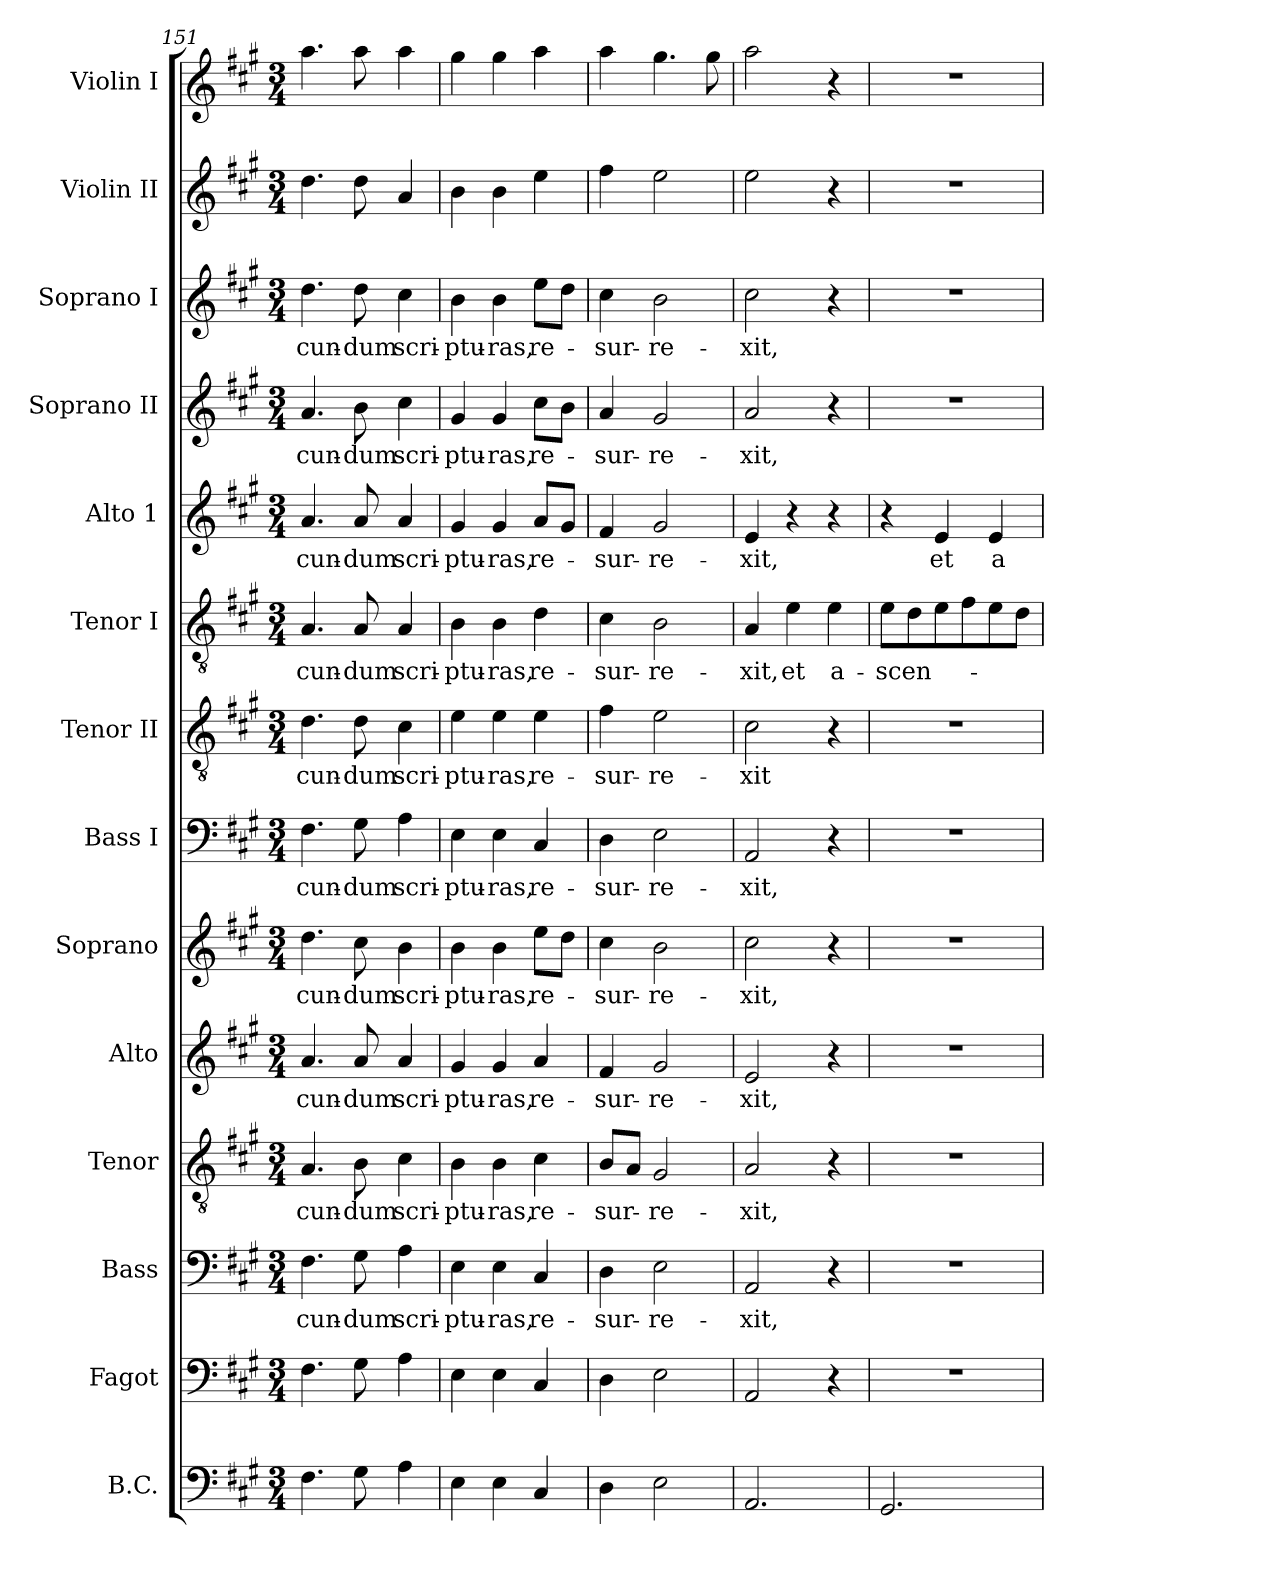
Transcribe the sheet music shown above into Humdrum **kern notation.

**kern	**kern	**kern	**text	**kern	**text	**kern	**text	**kern	**text	**kern	**text	**kern	**text	**kern	**text	**kern	**text	**kern	**text	**kern	**text	**kern	**kern
*part14	*part13	*part12	*part12	*part11	*part11	*part10	*part10	*part9	*part9	*part8	*part8	*part7	*part7	*part6	*part6	*part5	*part5	*part4	*part4	*part3	*part3	*part2	*part1
*staff14	*staff13	*staff12	*staff12	*staff11	*staff11	*staff10	*staff10	*staff9	*staff9	*staff8	*staff8	*staff7	*staff7	*staff6	*staff6	*staff5	*staff5	*staff4	*staff4	*staff3	*staff3	*staff2	*staff1
*I"B.C.	*I"Fagot	*I"Bass	*	*I"Tenor	*	*I"Alto	*	*I"Soprano	*	*I"Bass I	*	*I"Tenor II	*	*I"Tenor I	*	*I"Alto 1	*	*I"Soprano II	*	*I"Soprano I	*	*I"Violin II	*I"Violin I
*I'B.C.	*I'Fg	*	*	*I'T-R	*	*	*	*I'S-R	*	*I'B1	*	*I'T2	*	*I'T1	*	*I'A1	*	*I'S2	*	*I'S1	*	*I'Vln. II	*I'Vln. I
*clefF4	*clefF4	*clefF4	*	*clefGv2	*	*clefG2	*	*clefG2	*	*clefF4	*	*clefGv2	*	*clefGv2	*	*clefG2	*	*clefG2	*	*clefG2	*	*clefG2	*clefG2
*k[f#c#g#]	*k[f#c#g#]	*k[f#c#g#]	*	*k[f#c#g#]	*	*k[f#c#g#]	*	*k[f#c#g#]	*	*k[f#c#g#]	*	*k[f#c#g#]	*	*k[f#c#g#]	*	*k[f#c#g#]	*	*k[f#c#g#]	*	*k[f#c#g#]	*	*k[f#c#g#]	*k[f#c#g#]
*A:	*A:	*A:	*	*A:	*	*A:	*	*A:	*	*A:	*	*A:	*	*A:	*	*A:	*	*A:	*	*A:	*	*A:	*A:
*M3/4	*M3/4	*M3/4	*	*M3/4	*	*M3/4	*	*M3/4	*	*M3/4	*	*M3/4	*	*M3/4	*	*M3/4	*	*M3/4	*	*M3/4	*	*M3/4	*M3/4
=151	=151	=151	=151	=151	=151	=151	=151	=151	=151	=151	=151	=151	=151	=151	=151	=151	=151	=151	=151	=151	=151	=151	=151
!	!	!	!LO:LY:b	!	!LO:LY:b	!	!LO:LY:b	!	!LO:LY:b	!	!LO:LY:b	!	!LO:LY:b	!	!LO:LY:b	!	!LO:LY:b	!	!LO:LY:b	!	!LO:LY:b	!	!
4.F#\	4.F#\	4.F#\	-cun-	4.A/	-cun-	4.a/	-cun-	4.dd\	-cun-	4.F#\	-cun-	4.d\	-cun-	4.A/	-cun-	4.a/	-cun-	4.a/	-cun-	4.dd\	-cun-	4.dd\	4.aa\
!	!	!	!LO:LY:b	!	!LO:LY:b	!	!LO:LY:b	!	!LO:LY:b	!	!LO:LY:b	!	!LO:LY:b	!	!LO:LY:b	!	!LO:LY:b	!	!LO:LY:b	!	!LO:LY:b	!	!
8G#\	8G#\	8G#\	-dum	8B\	-dum	8a/	-dum	8cc#\	-dum	8G#\	-dum	8d\	-dum	8A/	-dum	8a/	-dum	8b\	-dum	8dd\	-dum	8dd\	8aa\
!	!	!	!LO:LY:b	!	!LO:LY:b	!	!LO:LY:b	!	!LO:LY:b	!	!LO:LY:b	!	!LO:LY:b	!	!LO:LY:b	!	!LO:LY:b	!	!LO:LY:b	!	!LO:LY:b	!	!
4A\	4A\	4A\	scri-	4c#\	scri-	4a/	scri-	4b\	scri-	4A\	scri-	4c#\	scri-	4A/	scri-	4a/	scri-	4cc#\	scri-	4cc#\	scri-	4a/	4aa\
=152	=152	=152	=152	=152	=152	=152	=152	=152	=152	=152	=152	=152	=152	=152	=152	=152	=152	=152	=152	=152	=152	=152	=152
!	!	!	!LO:LY:b	!	!LO:LY:b	!	!LO:LY:b	!	!LO:LY:b	!	!LO:LY:b	!	!LO:LY:b	!	!LO:LY:b	!	!LO:LY:b	!	!LO:LY:b	!	!LO:LY:b	!	!
4E\	4E\	4E\	-ptu-	4B\	-ptu-	4g#/	-ptu-	4b\	-ptu-	4E\	-ptu-	4e\	-ptu-	4B\	-ptu-	4g#/	-ptu-	4g#/	-ptu-	4b\	-ptu-	4b\	4gg#\
!	!	!	!LO:LY:b	!	!LO:LY:b	!	!LO:LY:b	!	!LO:LY:b	!	!LO:LY:b	!	!LO:LY:b	!	!LO:LY:b	!	!LO:LY:b	!	!LO:LY:b	!	!LO:LY:b	!	!
4E\	4E\	4E\	-ras,	4B\	-ras,	4g#/	-ras,	4b\	-ras,	4E\	-ras,	4e\	-ras,	4B\	-ras,	4g#/	-ras,	4g#/	-ras,	4b\	-ras,	4b\	4gg#\
!	!	!	!LO:LY:b	!	!LO:LY:b	!	!LO:LY:b	!	!LO:LY:b	!	!LO:LY:b	!	!LO:LY:b	!	!LO:LY:b	!	!LO:LY:b	!	!LO:LY:b	!	!LO:LY:b	!	!
4C#/	4C#/	4C#/	re-	4c#\	re-	4a/	re-	8ee\L	re-	4C#/	re-	4e\	re-	4d\	re-	8a/L	re-	8cc#\L	re-	8ee\L	re-	4ee\	4aa\
.	.	.	.	.	.	.	.	8dd\J	.	.	.	.	.	.	.	8g#/J	.	8b\J	.	8dd\J	.	.	.
=153	=153	=153	=153	=153	=153	=153	=153	=153	=153	=153	=153	=153	=153	=153	=153	=153	=153	=153	=153	=153	=153	=153	=153
!	!	!	!LO:LY:b	!	!LO:LY:b	!	!LO:LY:b	!	!LO:LY:b	!	!LO:LY:b	!	!LO:LY:b	!	!LO:LY:b	!	!LO:LY:b	!	!LO:LY:b	!	!LO:LY:b	!	!
4D\	4D\	4D\	-sur-	8B/L	-sur-	4f#/	-sur-	4cc#\	-sur-	4D\	-sur-	4f#\	-sur-	4c#\	-sur-	4f#/	-sur-	4a/	-sur-	4cc#\	-sur-	4ff#\	4aa\
.	.	.	.	8A/J	.	.	.	.	.	.	.	.	.	.	.	.	.	.	.	.	.	.	.
!	!	!	!LO:LY:b	!	!LO:LY:b	!	!LO:LY:b	!	!LO:LY:b	!	!LO:LY:b	!	!LO:LY:b	!	!LO:LY:b	!	!LO:LY:b	!	!LO:LY:b	!	!LO:LY:b	!	!
2E\	2E\	2E\	-re-	2G#/	-re-	2g#/	-re-	2b\	-re-	2E\	-re-	2e\	-re-	2B\	-re-	2g#/	-re-	2g#/	-re-	2b\	-re-	2ee\	4.gg#\
.	.	.	.	.	.	.	.	.	.	.	.	.	.	.	.	.	.	.	.	.	.	.	8gg#\
=154	=154	=154	=154	=154	=154	=154	=154	=154	=154	=154	=154	=154	=154	=154	=154	=154	=154	=154	=154	=154	=154	=154	=154
!	!	!	!LO:LY:b	!	!LO:LY:b	!	!LO:LY:b	!	!LO:LY:b	!	!LO:LY:b	!	!LO:LY:b	!	!LO:LY:b	!	!LO:LY:b	!	!LO:LY:b	!	!LO:LY:b	!	!
2.AA/	2AA/	2AA/	-xit,	2A/	-xit,	2e/	-xit,	2cc#\	-xit,	2AA/	-xit,	2c#\	-xit	4A/	-xit,	4e/	-xit,	2a/	-xit,	2cc#\	-xit,	2ee\	2aa\
!	!	!	!	!	!	!	!	!	!	!	!	!	!	!	!LO:LY:b	!	!	!	!	!	!	!	!
.	.	.	.	.	.	.	.	.	.	.	.	.	.	4e\	et	4r	.	.	.	.	.	.	.
!	!	!	!	!	!	!	!	!	!	!	!	!	!	!	!LO:LY:b	!	!	!	!	!	!	!	!
.	4r	4r	.	4r	.	4r	.	4r	.	4r	.	4r	.	4e\	a-	4r	.	4r	.	4r	.	4r	4r
!!LO:PB:g=z
=155	=155	=155	=155	=155	=155	=155	=155	=155	=155	=155	=155	=155	=155	=155	=155	=155	=155	=155	=155	=155	=155	=155	=155
!	!	!	!	!	!	!	!	!	!	!	!	!	!	!	!LO:LY:b	!	!	!	!	!	!	!	!
2.GG#/	2.r	2.r	.	2.r	.	2.r	.	2.r	.	2.r	.	2.r	.	8e\L	-scen-	4r	.	2.r	.	2.r	.	2.r	2.r
.	.	.	.	.	.	.	.	.	.	.	.	.	.	8d\	.	.	.	.	.	.	.	.	.
!	!	!	!	!	!	!	!	!	!	!	!	!	!	!	!	!	!LO:LY:b	!	!	!	!	!	!
.	.	.	.	.	.	.	.	.	.	.	.	.	.	8e\	.	4e/	et	.	.	.	.	.	.
.	.	.	.	.	.	.	.	.	.	.	.	.	.	8f#\	.	.	.	.	.	.	.	.	.
!	!	!	!	!	!	!	!	!	!	!	!	!	!	!	!	!	!LO:LY:b	!	!	!	!	!	!
.	.	.	.	.	.	.	.	.	.	.	.	.	.	8e\	.	4e/	a-	.	.	.	.	.	.
.	.	.	.	.	.	.	.	.	.	.	.	.	.	8d\J	.	.	.	.	.	.	.	.	.
=	=	=	=	=	=	=	=	=	=	=	=	=	=	=	=	=	=	=	=	=	=	=	=
*-	*-	*-	*-	*-	*-	*-	*-	*-	*-	*-	*-	*-	*-	*-	*-	*-	*-	*-	*-	*-	*-	*-	*-
